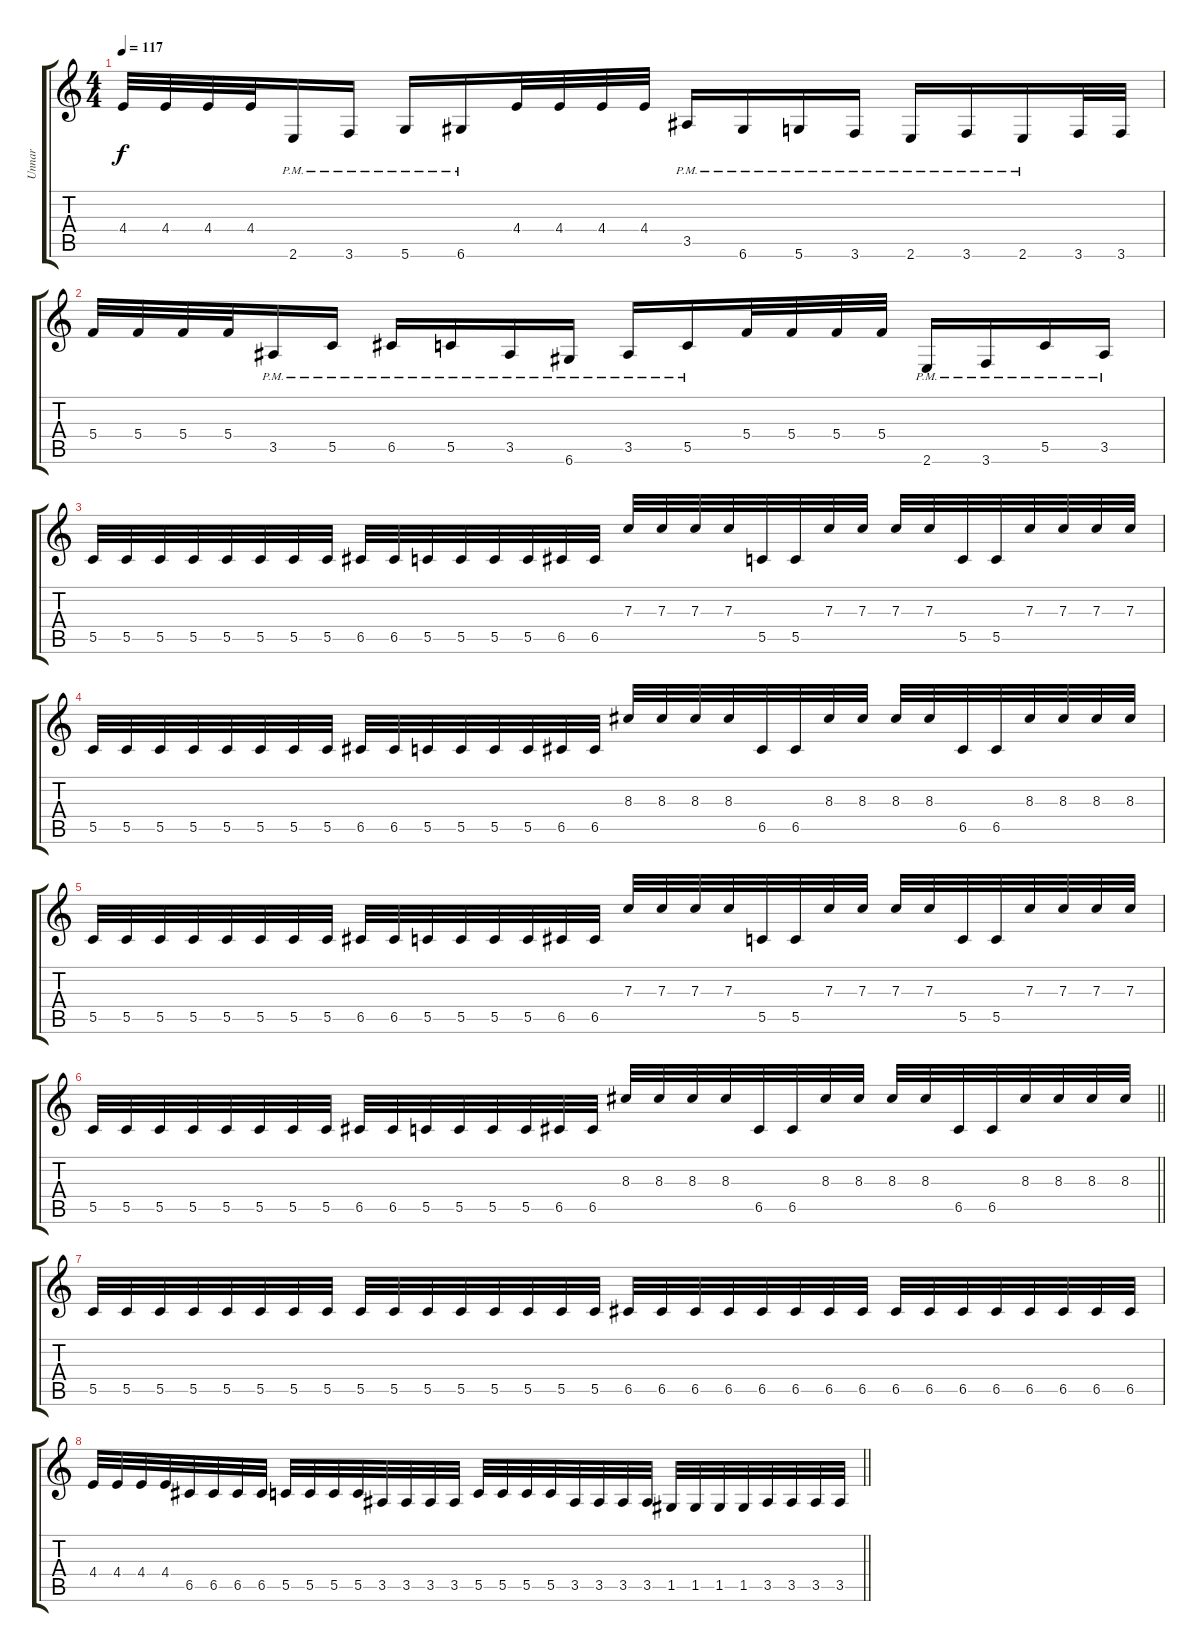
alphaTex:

\track ("Unnar" "Unnar") {instrument distortionguitar}
\staff {score tabs}
\tuning (D4 A3 F3 C3 G2 D2) {hide}
\ts (4 4)
\tempo 117
\clef g2
\ks c
4.4.32{dy f} 4.4.32 4.4.32 4.4.32 2.6{pm}.16 3.6{pm}.16 5.6{pm}.16 6.6{pm}.16 4.4.32 4.4.32 4.4.32 4.4.32 3.5{pm}.16 6.6{pm}.16 5.6{pm}.16 3.6{pm}.16 2.6{pm}.16 3.6{pm}.16 2.6{pm}.16 3.6.32 3.6.32 |
5.4.32 5.4.32 5.4.32 5.4.32 3.5{pm}.16 5.5{pm}.16 6.5{pm}.16 5.5{pm}.16 3.5{pm}.16 6.6{pm}.16 3.5{pm}.16 5.5{pm}.16 5.4.32 5.4.32 5.4.32 5.4.32 2.6{pm}.16 3.6{pm}.16 5.5{pm}.16 3.5{pm}.16 |
5.5.32 5.5.32 5.5.32 5.5.32 5.5.32 5.5.32 5.5.32 5.5.32 6.5.32 6.5.32 5.5.32 5.5.32 5.5.32 5.5.32 6.5.32 6.5.32 7.3.32 7.3.32 7.3.32 7.3.32 5.5.32 5.5.32 7.3.32 7.3.32 7.3.32 7.3.32 5.5.32 5.5.32 7.3.32 7.3.32 7.3.32 7.3.32 |
5.5.32 5.5.32 5.5.32 5.5.32 5.5.32 5.5.32 5.5.32 5.5.32 6.5.32 6.5.32 5.5.32 5.5.32 5.5.32 5.5.32 6.5.32 6.5.32 8.3.32 8.3.32 8.3.32 8.3.32 6.5.32 6.5.32 8.3.32 8.3.32 8.3.32 8.3.32 6.5.32 6.5.32 8.3.32 8.3.32 8.3.32 8.3.32 |
5.5.32 5.5.32 5.5.32 5.5.32 5.5.32 5.5.32 5.5.32 5.5.32 6.5.32 6.5.32 5.5.32 5.5.32 5.5.32 5.5.32 6.5.32 6.5.32 7.3.32 7.3.32 7.3.32 7.3.32 5.5.32 5.5.32 7.3.32 7.3.32 7.3.32 7.3.32 5.5.32 5.5.32 7.3.32 7.3.32 7.3.32 7.3.32 |
\barLineRight lightlight
5.5.32 5.5.32 5.5.32 5.5.32 5.5.32 5.5.32 5.5.32 5.5.32 6.5.32 6.5.32 5.5.32 5.5.32 5.5.32 5.5.32 6.5.32 6.5.32 8.3.32 8.3.32 8.3.32 8.3.32 6.5.32 6.5.32 8.3.32 8.3.32 8.3.32 8.3.32 6.5.32 6.5.32 8.3.32 8.3.32 8.3.32 8.3.32 |
5.5.32 5.5.32 5.5.32 5.5.32 5.5.32 5.5.32 5.5.32 5.5.32 5.5.32 5.5.32 5.5.32 5.5.32 5.5.32 5.5.32 5.5.32 5.5.32 6.5.32 6.5.32 6.5.32 6.5.32 6.5.32 6.5.32 6.5.32 6.5.32 6.5.32 6.5.32 6.5.32 6.5.32 6.5.32 6.5.32 6.5.32 6.5.32 |
\barLineRight lightlight
4.4.32 4.4.32 4.4.32 4.4.32 6.5.32 6.5.32 6.5.32 6.5.32 5.5.32 5.5.32 5.5.32 5.5.32 3.5.32 3.5.32 3.5.32 3.5.32 5.5.32 5.5.32 5.5.32 5.5.32 3.5.32 3.5.32 3.5.32 3.5.32 1.5.32 1.5.32 1.5.32 1.5.32 3.5.32 3.5.32 3.5.32 3.5.32
